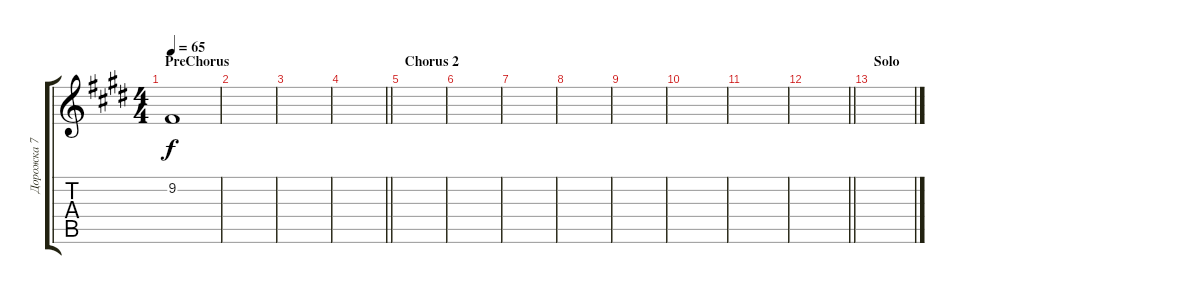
\track ("Дорожка 7" "Дорожка 7") {instrument pad7halo}
\staff {score tabs}
\tuning (D4 A3 F3 C3 G2 C2) {hide}
\ts (4 4)
\section ("" "PreChorus")
\tempo 65
\clef g2
\ks e
9.2.1{dy f volume 0} |
|
|
\barLineRight lightlight
|
\section ("" "Chorus 2")
|
|
|
|
|
|
|
\barLineRight lightlight
|
\section ("" "Solo")
